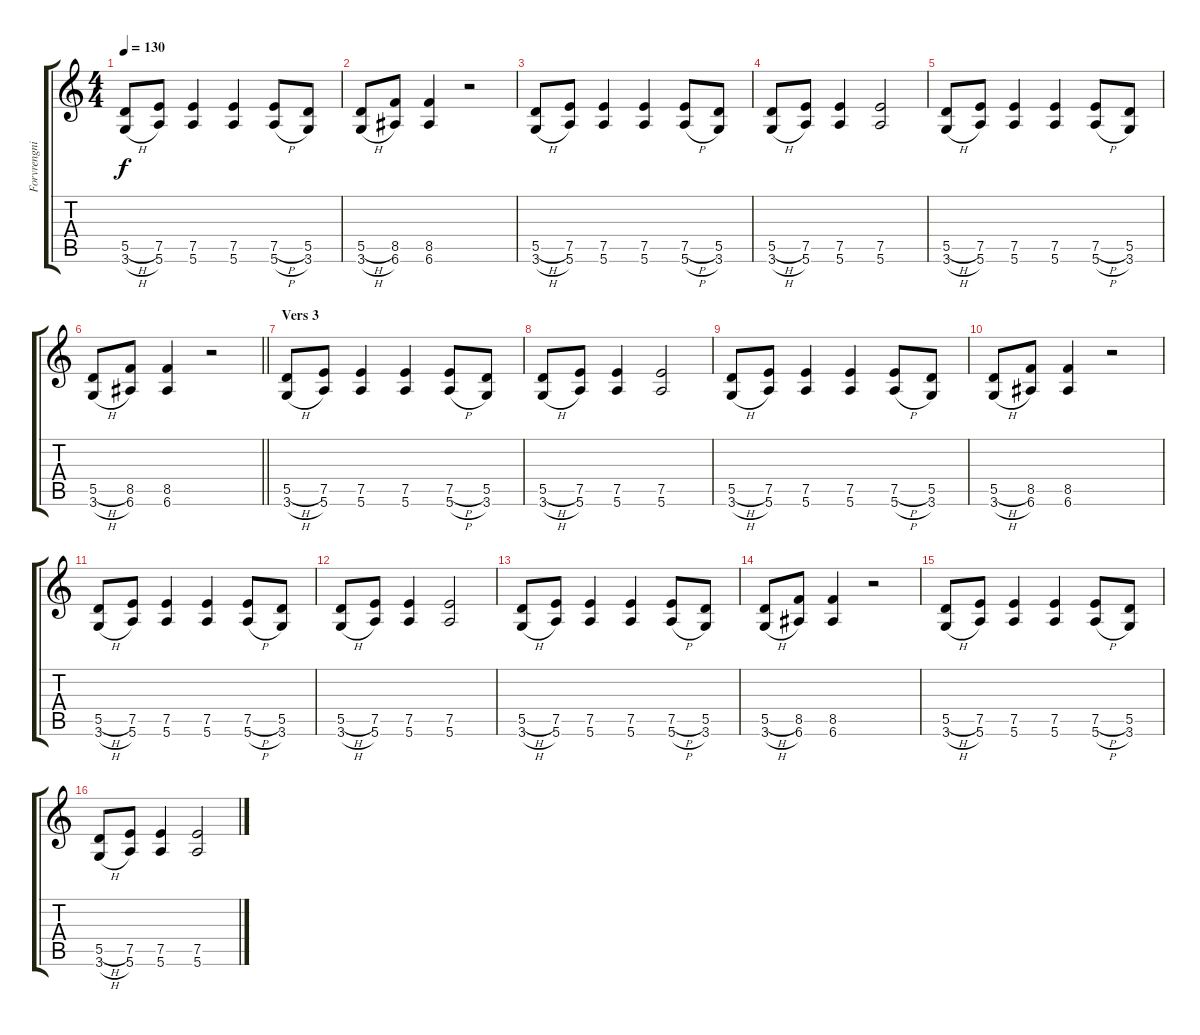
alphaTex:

\track ("Forvrengning gitar" "Forvrengni") {instrument distortionguitar}
\staff {score tabs}
\tuning (E4 B3 G3 D3 A2 E2) {hide}
\ts (4 4)
\tempo 130
\clef g2
\ks c
(5.5{h} 3.6{h}).8{dy f} (7.5 5.6).8 (7.5 5.6).4 (7.5 5.6).4 (7.5{h} 5.6{h}).8 (5.5 3.6).8 |
(5.5{h} 3.6{h}).8 (8.5 6.6).8 (8.5 6.6).4 r.2 |
(5.5{h} 3.6{h}).8 (7.5 5.6).8 (7.5 5.6).4 (7.5 5.6).4 (7.5{h} 5.6{h}).8 (5.5 3.6).8 |
(5.5{h} 3.6{h}).8 (7.5 5.6).8 (7.5 5.6).4 (7.5 5.6).2 |
(5.5{h} 3.6{h}).8 (7.5 5.6).8 (7.5 5.6).4 (7.5 5.6).4 (7.5{h} 5.6{h}).8 (5.5 3.6).8 |
\barLineRight lightlight
(5.5{h} 3.6{h}).8 (8.5 6.6).8 (8.5 6.6).4 r.2 |
\section ("" "Vers 3")
(5.5{h} 3.6{h}).8 (7.5 5.6).8 (7.5 5.6).4 (7.5 5.6).4 (7.5{h} 5.6{h}).8 (5.5 3.6).8 |
(5.5{h} 3.6{h}).8 (7.5 5.6).8 (7.5 5.6).4 (7.5 5.6).2 |
(5.5{h} 3.6{h}).8 (7.5 5.6).8 (7.5 5.6).4 (7.5 5.6).4 (7.5{h} 5.6{h}).8 (5.5 3.6).8 |
(5.5{h} 3.6{h}).8 (8.5 6.6).8 (8.5 6.6).4 r.2 |
(5.5{h} 3.6{h}).8 (7.5 5.6).8 (7.5 5.6).4 (7.5 5.6).4 (7.5{h} 5.6{h}).8 (5.5 3.6).8 |
(5.5{h} 3.6{h}).8 (7.5 5.6).8 (7.5 5.6).4 (7.5 5.6).2 |
(5.5{h} 3.6{h}).8 (7.5 5.6).8 (7.5 5.6).4 (7.5 5.6).4 (7.5{h} 5.6{h}).8 (5.5 3.6).8 |
(5.5{h} 3.6{h}).8 (8.5 6.6).8 (8.5 6.6).4 r.2 |
(5.5{h} 3.6{h}).8 (7.5 5.6).8 (7.5 5.6).4 (7.5 5.6).4 (7.5{h} 5.6{h}).8 (5.5 3.6).8 |
(5.5{h} 3.6{h}).8 (7.5 5.6).8 (7.5 5.6).4 (7.5 5.6).2
